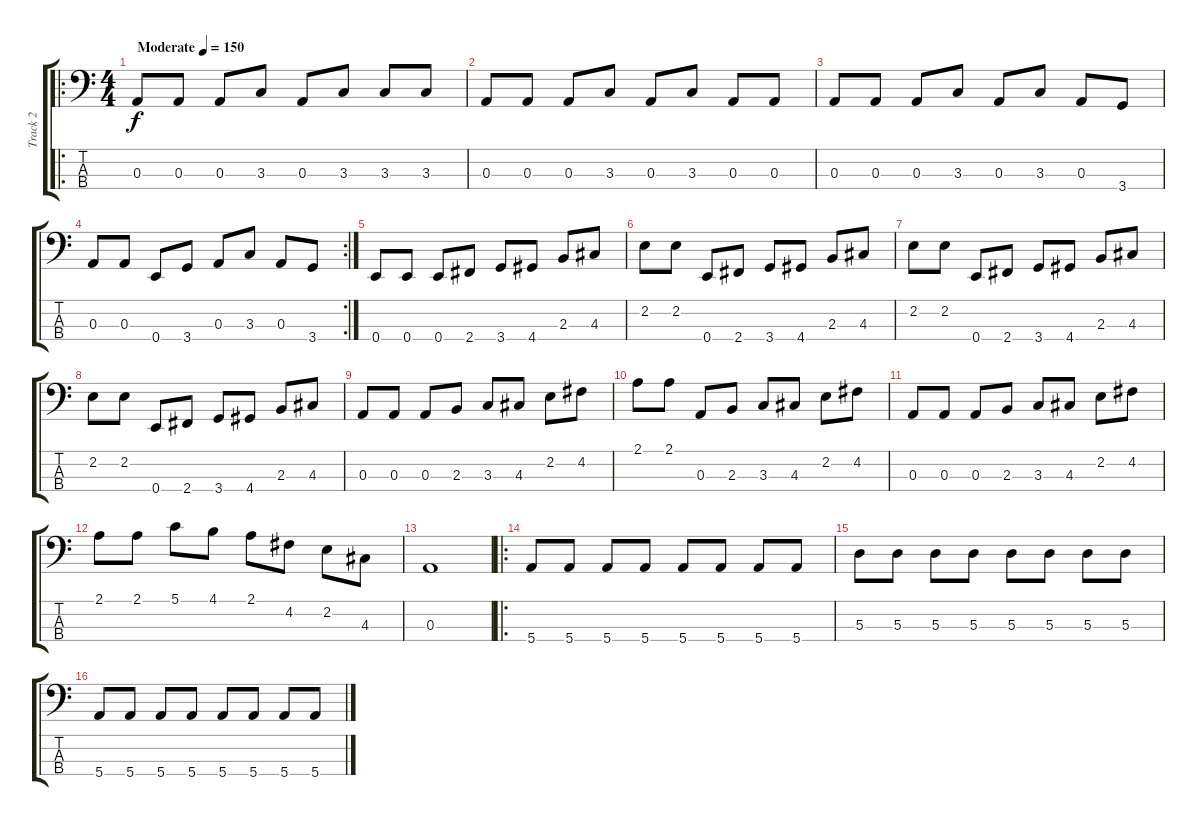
\track ("Track 2" "Track 2") {instrument electricbassfinger}
\staff {score tabs}
\tuning (G2 D2 A1 E1) {hide}
\ro
\ts (4 4)
\tempo (150 "Moderate")
\clef f4
\ks c
0.3.8{dy f instrument electricbassfinger} 0.3.8 0.3.8 3.3.8 0.3.8 3.3.8 3.3.8 3.3.8 |
0.3.8 0.3.8 0.3.8 3.3.8 0.3.8 3.3.8 0.3.8 0.3.8 |
0.3.8 0.3.8 0.3.8 3.3.8 0.3.8 3.3.8 0.3.8 3.4.8 |
\rc 2
0.3.8 0.3.8 0.4.8 3.4.8 0.3.8 3.3.8 0.3.8 3.4.8 |
0.4.8 0.4.8 0.4.8 2.4.8 3.4.8 4.4.8 2.3.8 4.3.8 |
2.2.8 2.2.8 0.4.8 2.4.8 3.4.8 4.4.8 2.3.8 4.3.8 |
2.2.8 2.2.8 0.4.8 2.4.8 3.4.8 4.4.8 2.3.8 4.3.8 |
2.2.8 2.2.8 0.4.8 2.4.8 3.4.8 4.4.8 2.3.8 4.3.8 |
0.3.8 0.3.8 0.3.8 2.3.8 3.3.8 4.3.8 2.2.8 4.2.8 |
2.1.8 2.1.8 0.3.8 2.3.8 3.3.8 4.3.8 2.2.8 4.2.8 |
0.3.8 0.3.8 0.3.8 2.3.8 3.3.8 4.3.8 2.2.8 4.2.8 |
2.1.8 2.1.8 5.1.8 4.1.8 2.1.8 4.2.8 2.2.8 4.3.8 |
0.3.1 |
\ro
5.4.8 5.4.8 5.4.8 5.4.8 5.4.8 5.4.8 5.4.8 5.4.8 |
5.3.8 5.3.8 5.3.8 5.3.8 5.3.8 5.3.8 5.3.8 5.3.8 |
5.4.8 5.4.8 5.4.8 5.4.8 5.4.8 5.4.8 5.4.8 5.4.8
